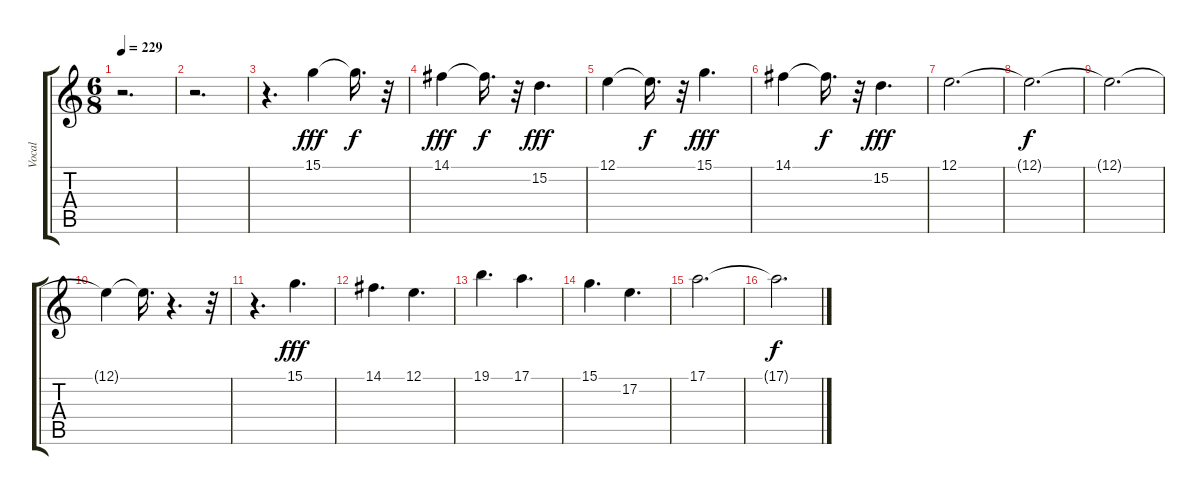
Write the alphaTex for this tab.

\track ("Vocal" "Vocal") {instrument fx5brightness}
\staff {score tabs}
\tuning (E4 B3 G3 D3 A2 E2) {hide}
\ts (6 8)
\tempo 229
\clef g2
\ks c
r.2{d dy f} |
r.2{d} |
r.4{d} 15.1.4{dy fff} 15.1{t}.16{d dy f} r.32 |
14.1.4{dy fff} 14.1{t}.16{d dy f} r.32 15.2.4{d dy fff} |
12.1.4 12.1{t}.16{d dy f} r.32 15.1.4{d dy fff} |
14.1.4 14.1{t}.16{d dy f} r.32 15.2.4{d dy fff} |
12.1.2{d} |
12.1{t}.2{d dy f} |
12.1{t}.2{d} |
12.1{t}.4 12.1{t}.16{d} r.4{d} r.32 |
r.4{d} 15.1.4{d dy fff} |
14.1.4{d} 12.1.4{d} |
19.1.4{d} 17.1.4{d} |
15.1.4{d} 17.2.4{d} |
17.1.2{d} |
17.1{t}.2{d dy f}
